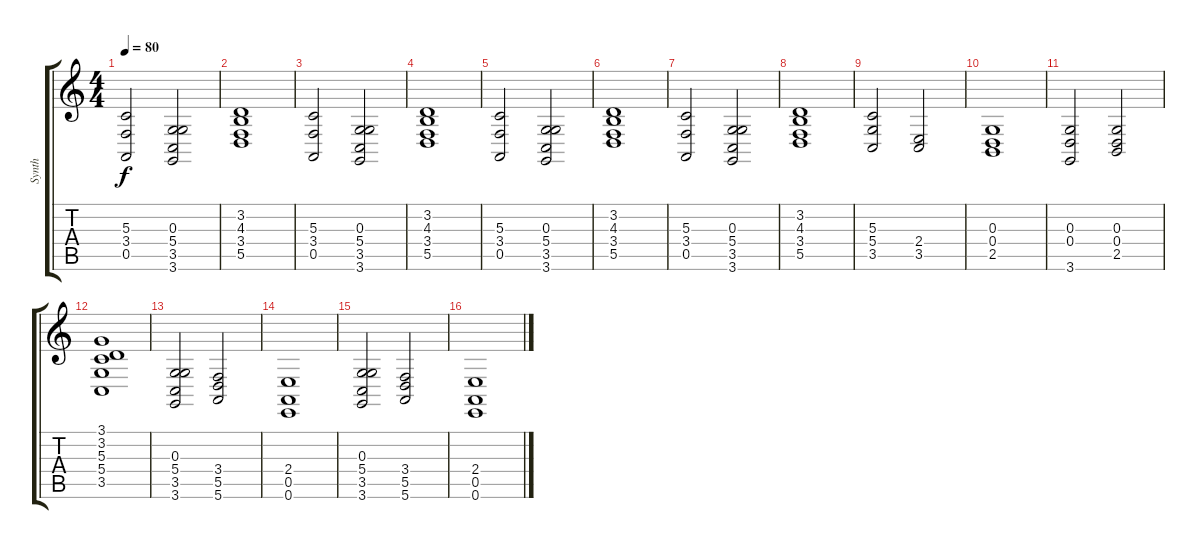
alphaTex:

\track ("Synth" "Synth") {instrument lead8bassandlead}
\staff {score tabs}
\tuning (E4 B3 G3 D3 A2 E2) {hide}
\ts (4 4)
\tempo 80
\clef g2
\ks c
(5.3 3.4 0.5).2{dy f} (0.3 5.4 3.5 3.6).2 |
(3.2 4.3 3.4 5.5).1 |
(5.3 3.4 0.5).2 (0.3 5.4 3.5 3.6).2 |
(3.2 4.3 3.4 5.5).1 |
(5.3 3.4 0.5).2 (0.3 5.4 3.5 3.6).2 |
(3.2 4.3 3.4 5.5).1 |
(5.3 3.4 0.5).2 (0.3 5.4 3.5 3.6).2 |
(3.2 4.3 3.4 5.5).1 |
(5.3 5.4 3.5).2 (2.4 3.5).2 |
(0.3 0.4 2.5).1 |
(0.3 0.4 3.6).2 (0.3 0.4 2.5).2 |
(3.1 3.2 5.3 5.4 3.5).1 |
(0.3 5.4 3.5 3.6).2 (3.4 5.5 5.6).2 |
(2.4 0.5 0.6).1 |
(0.3 5.4 3.5 3.6).2 (3.4 5.5 5.6).2 |
(2.4 0.5 0.6).1
